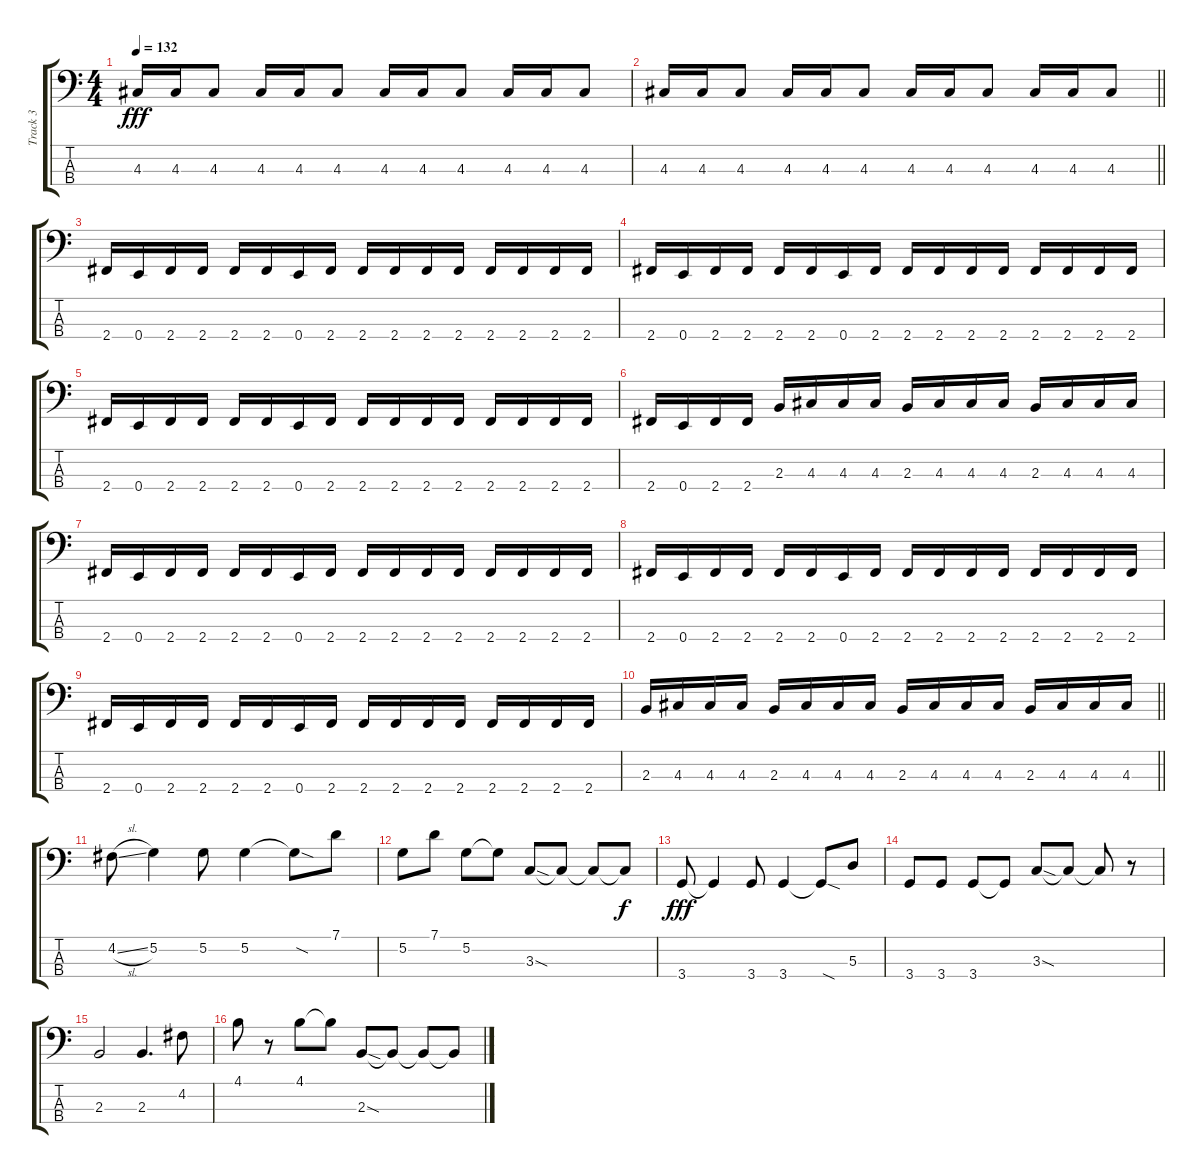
\track ("Track 3" "Track 3") {instrument electricbassfinger}
\staff {score tabs}
\tuning (G2 D2 A1 E1) {hide}
\ts (4 4)
\tempo 132
\clef f4
\ks c
4.3.16{dy fff} 4.3.16 4.3.8 4.3.16 4.3.16 4.3.8 4.3.16 4.3.16 4.3.8 4.3.16 4.3.16 4.3.8 |
\barLineRight lightlight
4.3.16 4.3.16 4.3.8 4.3.16 4.3.16 4.3.8 4.3.16 4.3.16 4.3.8 4.3.16 4.3.16 4.3.8 |
\section ("" "")
2.4.16 0.4.16 2.4.16 2.4.16 2.4.16 2.4.16 0.4.16 2.4.16 2.4.16 2.4.16 2.4.16 2.4.16 2.4.16 2.4.16 2.4.16 2.4.16 |
2.4.16 0.4.16 2.4.16 2.4.16 2.4.16 2.4.16 0.4.16 2.4.16 2.4.16 2.4.16 2.4.16 2.4.16 2.4.16 2.4.16 2.4.16 2.4.16 |
2.4.16 0.4.16 2.4.16 2.4.16 2.4.16 2.4.16 0.4.16 2.4.16 2.4.16 2.4.16 2.4.16 2.4.16 2.4.16 2.4.16 2.4.16 2.4.16 |
2.4.16 0.4.16 2.4.16 2.4.16 2.3.16 4.3.16 4.3.16 4.3.16 2.3.16 4.3.16 4.3.16 4.3.16 2.3.16 4.3.16 4.3.16 4.3.16 |
2.4.16 0.4.16 2.4.16 2.4.16 2.4.16 2.4.16 0.4.16 2.4.16 2.4.16 2.4.16 2.4.16 2.4.16 2.4.16 2.4.16 2.4.16 2.4.16 |
2.4.16 0.4.16 2.4.16 2.4.16 2.4.16 2.4.16 0.4.16 2.4.16 2.4.16 2.4.16 2.4.16 2.4.16 2.4.16 2.4.16 2.4.16 2.4.16 |
2.4.16 0.4.16 2.4.16 2.4.16 2.4.16 2.4.16 0.4.16 2.4.16 2.4.16 2.4.16 2.4.16 2.4.16 2.4.16 2.4.16 2.4.16 2.4.16 |
\barLineRight lightlight
2.3.16 4.3.16 4.3.16 4.3.16 2.3.16 4.3.16 4.3.16 4.3.16 2.3.16 4.3.16 4.3.16 4.3.16 2.3.16 4.3.16 4.3.16 4.3.16 |
\section ("" "")
4.2{sl}.8 5.2.4 5.2.8 5.2.4 5.2{sod t}.8 7.1.8 |
5.2.8 7.1.8 5.2.8 5.2{t}.8 3.3{sod}.8 3.3{t}.8 3.3{t}.8 3.3{t}.8{dy f} |
3.4.8{dy fff} 3.4{t}.4 3.4.8 3.4.4 3.4{sod t}.8 5.3.8 |
3.4.8 3.4.8 3.4.8 3.4{t}.8 3.3{sod}.8 3.3{t}.8 3.3{t}.8 r.8 |
2.3.2 2.3.4{d} 4.2.8 |
4.1.8 r.8 4.1.8 4.1{t}.8 2.3{sod}.8 2.3{t}.8 2.3{t}.8 2.3{t}.8
